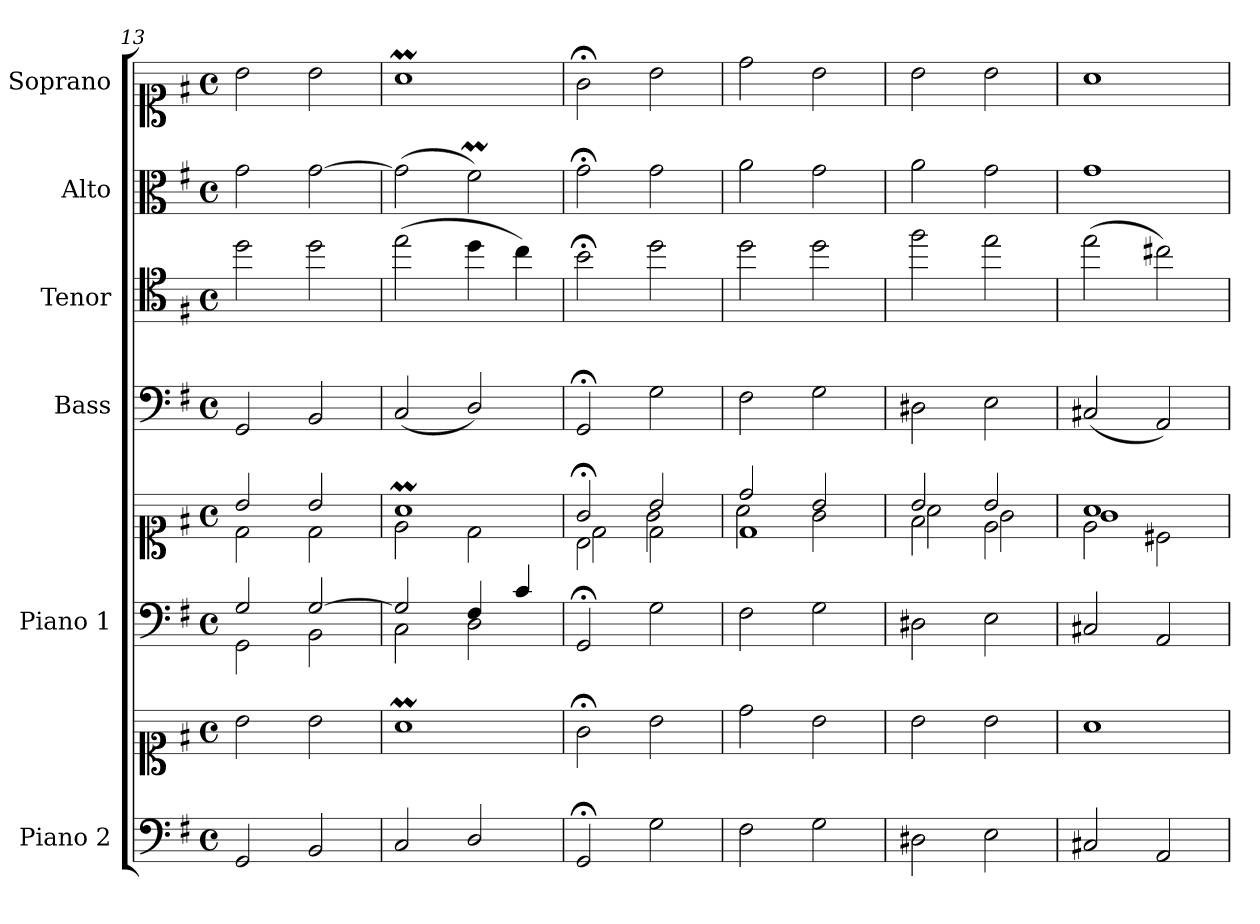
**kern	**kern	**kern	**kern	**kern	**kern	**kern	**kern
*part6	*part6	*part5	*part5	*part4	*part3	*part2	*part1
*staff8	*staff7	*staff6	*staff5	*staff4	*staff3	*staff2	*staff1
*I"Piano 2	*	*I"Piano 1	*	*I"Bass	*I"Tenor	*I"Alto	*I"Soprano
*I'Pno 2	*	*I'Pno 1	*	*I'B.	*I'T.	*I'A.	*I'S.
!!LO:PB:g=z
*clefF4	*clefC1	*clefF4	*clefC1	*clefF4	*clefC4	*clefC3	*clefC1
*	*	*	*	*	*ITrd7c12	*	*
*k[f#]	*k[f#]	*k[f#]	*k[f#]	*k[f#]	*k[f#]	*k[f#]	*k[f#]
*G:	*G:	*G:	*G:	*G:	*G:	*G:	*G:
*M4/4	*M4/4	*M4/4	*M4/4	*M4/4	*M4/4	*M4/4	*M4/4
*met(c)	*met(c)	*met(c)	*met(c)	*met(c)	*met(c)	*met(c)	*met(c)
=13	=13	=13	=13	=13	=13	=13	=13
*	*	*^	*^	*	*	*	*
2GG/	2b\	2G/	2GG\	2b/	2d\	2GG/	2d\	2g\	2b\
2BB/	2b\	[>2G/	2BB\	2b/	2d\	2BB/	2d\	[>2g\	2b\
=14	=14	=14	=14	=14	=14	=14	=14	=14	=14
2C/	1aM\	2G/]	2C\	1aM/	2e\	(2C/	(2e\	(2g\]	1aM\
2D/	.	4F#/	2D\	.	2d\	2D/)	4d\	2f#m\)	.
.	.	4c/	.	.	.	.	4c\)	.	.
*	*	*v	*v	*	*	*	*	*	*
=15	=15	=15	=15	=15	=15	=15	=15	=15
*	*	*	*	*^	*	*	*	*
2GG;/	2g;<\	2GG;/	2g;</	2B\	2d\	2GG;</	2B;<\	2g;<\	2g;<\
2G\	2b\	2G\	2b/	2d\	2g\	2G\	2d\	2g\	2b\
=16	=16	=16	=16	=16	=16	=16	=16	=16	=16
2F#\	2dd\	2F#\	2dd/	1d\	2a\	2F#\	2d\	2a\	2dd\
2G\	2b\	2G\	2b/	.	2g\	2G\	2d\	2g\	2b\
=17	=17	=17	=17	=17	=17	=17	=17	=17	=17
2D#X\	2b\	2D#X\	2b/	2f#\	2a\	2D#X\	2f#\	2a\	2b\
2E\	2b\	2E\	2b/	2e\	2g\	2E\	2e\	2g\	2b\
=18	=18	=18	=18	=18	=18	=18	=18	=18	=18
2C#X/	1a\	2C#X/	1a/	2e\	1g\	(2C#X/	(2e\	1g\	1a\
2AA/	.	2AA/	.	2c#X\	.	2AA/)	2c#X\)	.	.
*	*	*	*v	*v	*v	*	*	*	*
=	=	=	=	=	=	=	=
*-	*-	*-	*-	*-	*-	*-	*-
